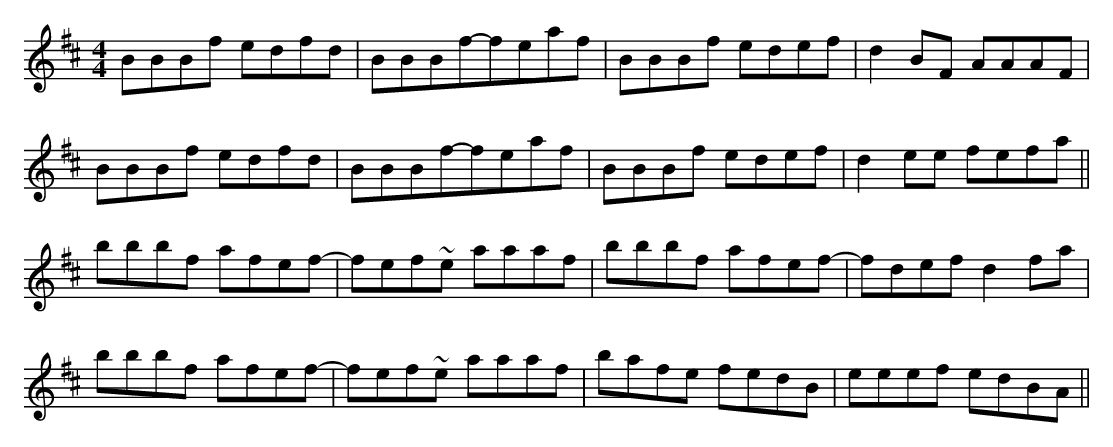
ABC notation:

X:1
M:4/4
K:Bmin
BBBf edfd|BBBf-feaf|BBBf edef|d2BF AAAF|
BBBf edfd|BBBf-feaf|BBBf edef|d2ee fefa||
bbbf afef-|fef~e aaaf|bbbf afef-|fdef d2fa|
bbbf afef-|fef~e aaaf|bafe fedB|eeef edBA||
